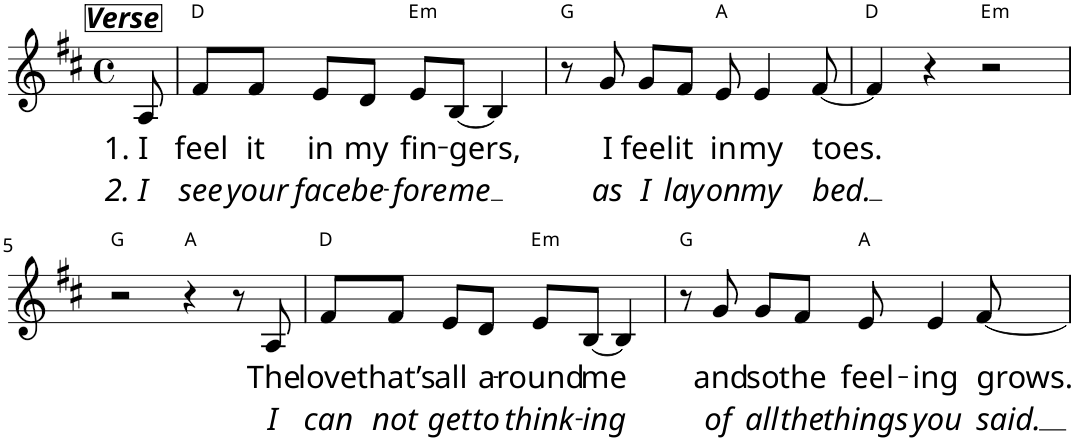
**kern	**text	**text	**harte
*part1	*part1	*part1	*part1
*staff1	*staff1	*staff1	*
*I"Piano	*	*	*
*I'Pno	*	*	*
*clefG2	*	*	*
*k[f#c#]	*	*	*
*D:	*	*	*
*M4/4	*	*	*
*met(c)	*	*	*
=1	=1	=1	=1
!LO:TX:a:Bi:t=Verse	!	!	!
!	!LO:LY:b	!LO:LY:b	!
8A/	1. I	2. I	.
=2	=2	=2	=2
!	!LO:LY:b	!LO:LY:b	!
8f#/L	feel	see	D:maj
!	!LO:LY:b	!LO:LY:b	!
8f#/J	it	your	.
!	!LO:LY:b	!LO:LY:b	!
8e/L	in	face	.
!	!LO:LY:b	!LO:LY:b	!
8d/J	my	be-	.
!	!LO:LY:b	!LO:LY:b	!LO:H:kt=m
8e/L	fin-	-fore	E:min
!	!LO:LY:b	!LO:LY:b	!
[8B/J	-gers,	me	.
4B/]	.	.	.
=3	=3	=3	=3
8r	.	.	G:maj
!	!LO:LY:b	!LO:LY:b	!
8g/	I	as	.
!	!LO:LY:b	!LO:LY:b	!
8g/L	feel	I	.
!	!LO:LY:b	!LO:LY:b	!
8f#/J	it	lay	.
!	!LO:LY:b	!LO:LY:b	!
8e/	in	on	A:maj
!	!LO:LY:b	!LO:LY:b	!
4e/	my	my	.
!	!LO:LY:b	!LO:LY:b	!
[8f#/	toes.	bed.	.
=4	=4	=4	=4
4f#/]	.	.	D:maj
4r	.	.	.
!	!	!	!LO:H:kt=m
2r	.	.	E:min
!!LO:LB:g=z
=5	=5	=5	=5
2r	.	.	G:maj
4r	.	.	A:maj
8r	.	.	.
!	!LO:LY:b	!LO:LY:b	!
8A/	The	I	.
=6	=6	=6	=6
!	!LO:LY:b	!LO:LY:b	!
8f#/L	love	can	D:maj
!	!LO:LY:b	!LO:LY:b	!
8f#/J	that’s	not	.
!	!LO:LY:b	!LO:LY:b	!
8e/L	all	get	.
!	!LO:LY:b	!LO:LY:b	!
8d/J	a-	to	.
!	!LO:LY:b	!LO:LY:b	!LO:H:kt=m
8e/L	-round	think-	E:min
!	!LO:LY:b	!LO:LY:b	!
[8B/J	me	-ing	.
4B/]	.	.	.
=7	=7	=7	=7
8r	.	.	G:maj
!	!LO:LY:b	!LO:LY:b	!
8g/	and	of	.
!	!LO:LY:b	!LO:LY:b	!
8g/L	so	all	.
!	!LO:LY:b	!LO:LY:b	!
8f#/J	the	the	.
!	!LO:LY:b	!LO:LY:b	!
8e/	feel-	things	A:maj
!	!LO:LY:b	!LO:LY:b	!
4e/	-ing	you	.
!	!LO:LY:b	!LO:LY:b	!
[8f#/	grows.	said.	.
=	=	=	=
*-	*-	*-	*-
